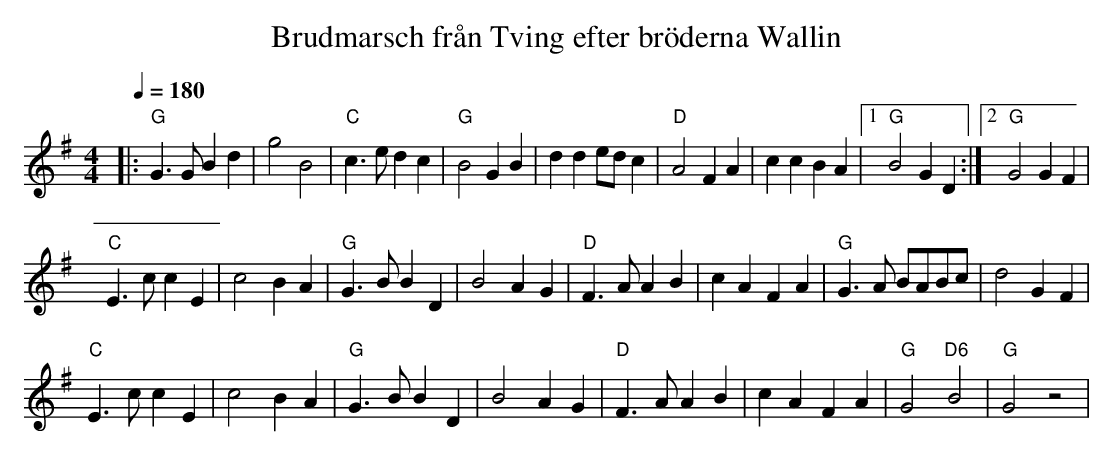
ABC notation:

X:1
T:Brudmarsch från Tving efter bröderna Wallin
M:4/4
L:1/4
K:G
O:Blekinge
Q:180
|: "G"G3/2 G/2 B d | g2 B2 | "C"c3/2 e/2 d c | "G"B2 G B | d d e/2d/2 c | "D"A2 F A | c c B A |1 "G"B2 G D :|2 "G"G2 G F |
"C"E3/2 c/2 c E | c2 B A | "G"G3/2 B/2 B D | B2 A G | "D"F3/2 A/2 A B | c A F A | "G"G3/2 A/2 B/2A/2B/2c/2 | d2 G F |
"C"E3/2 c/2 c E | c2 B A | "G"G3/2 B/2 B D | B2 A G | "D"F3/2 A/2 A B | c A F A | "G"G2 "D6"B2 | "G"G2 z2 |
